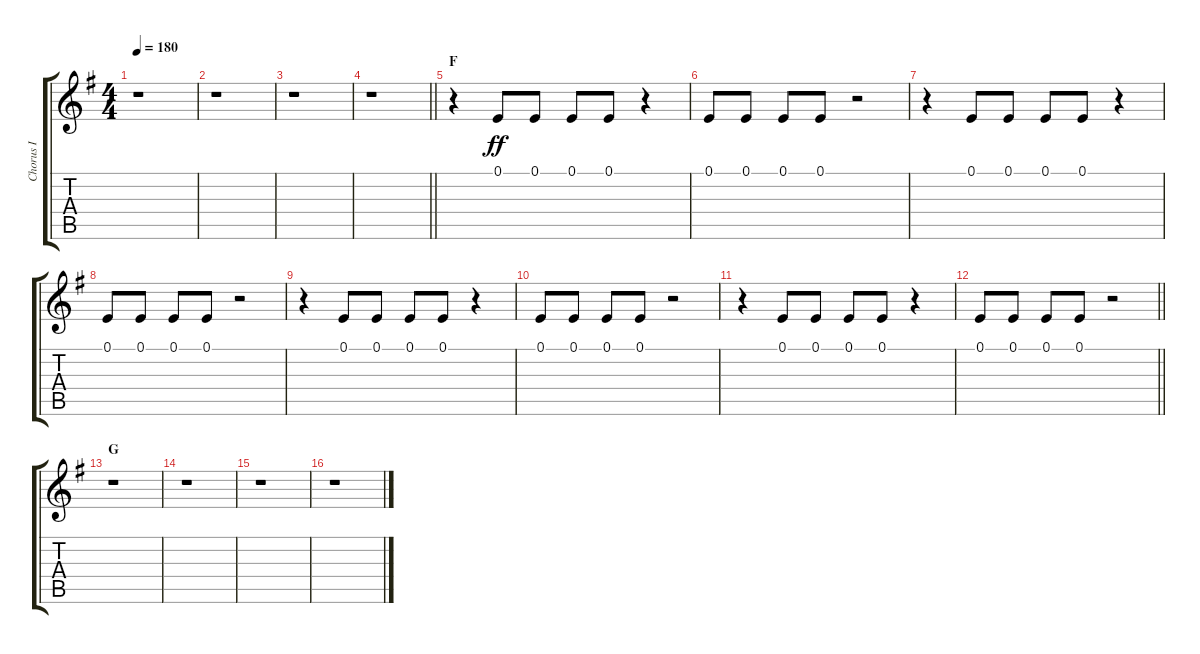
\track ("Chorus I" "Chorus I") {instrument voiceoohs}
\staff {score tabs}
\tuning (E4 B3 G3 D3 A2 E2) {hide}
\ts (4 4)
\tempo 180
\clef g2
\ks g
r.1{dy ff} |
r.1 |
r.1 |
\barLineRight lightlight
r.1 |
\section ("" "F")
r.4 0.1.8 0.1.8 0.1.8 0.1.8 r.4 |
0.1.8 0.1.8 0.1.8 0.1.8 r.2 |
r.4 0.1.8 0.1.8 0.1.8 0.1.8 r.4 |
0.1.8 0.1.8 0.1.8 0.1.8 r.2 |
r.4 0.1.8 0.1.8 0.1.8 0.1.8 r.4 |
0.1.8 0.1.8 0.1.8 0.1.8 r.2 |
r.4 0.1.8 0.1.8 0.1.8 0.1.8 r.4 |
\barLineRight lightlight
0.1.8 0.1.8 0.1.8 0.1.8 r.2 |
\section ("" "G")
r.1 |
r.1 |
r.1 |
r.1
